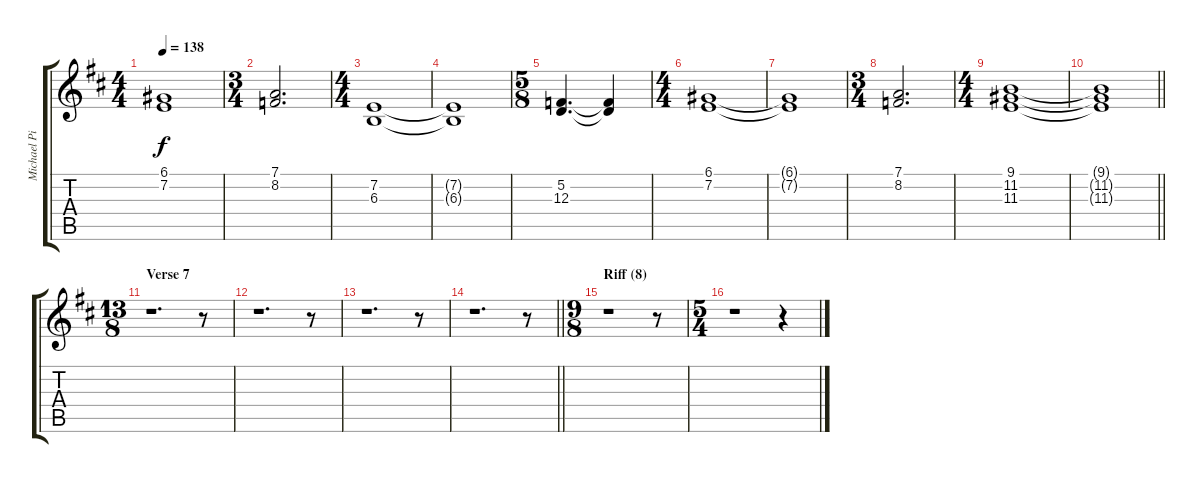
\track ("Michael Pinnella (keyboard)" "Michael Pi") {instrument stringensemble1}
\staff {score tabs}
\tuning (D4 A3 F3 C3 G2 D2) {hide}
\ts (4 4)
\tempo 138
\clef g2
\ks bminor
(6.1{t} 7.2{t}).1{dy f} |
\ts (3 4)
(7.1 8.2).2{d} |
\ts (4 4)
(7.2 6.3).1 |
(7.2{t} 6.3{t}).1 |
\ts (5 8)
(5.2 12.3).4{d} (5.2{t} 12.3{t}).4 |
\ts (4 4)
(6.1 7.2).1 |
(6.1{t} 7.2{t}).1 |
\ts (3 4)
(7.1 8.2).2{d} |
\ts (4 4)
(9.1 11.2 11.3).1 |
\barLineRight lightlight
(9.1{t} 11.2{t} 11.3{t}).1 |
\ts (13 8)
\section ("" "Verse 7")
r.1{d} r.8 |
r.1{d} r.8 |
r.1{d} r.8 |
\barLineRight lightlight
r.1{d} r.8 |
\ts (9 8)
\section ("" "Riff (8)")
r.1 r.8 |
\ts (5 4)
r.1 r.4
